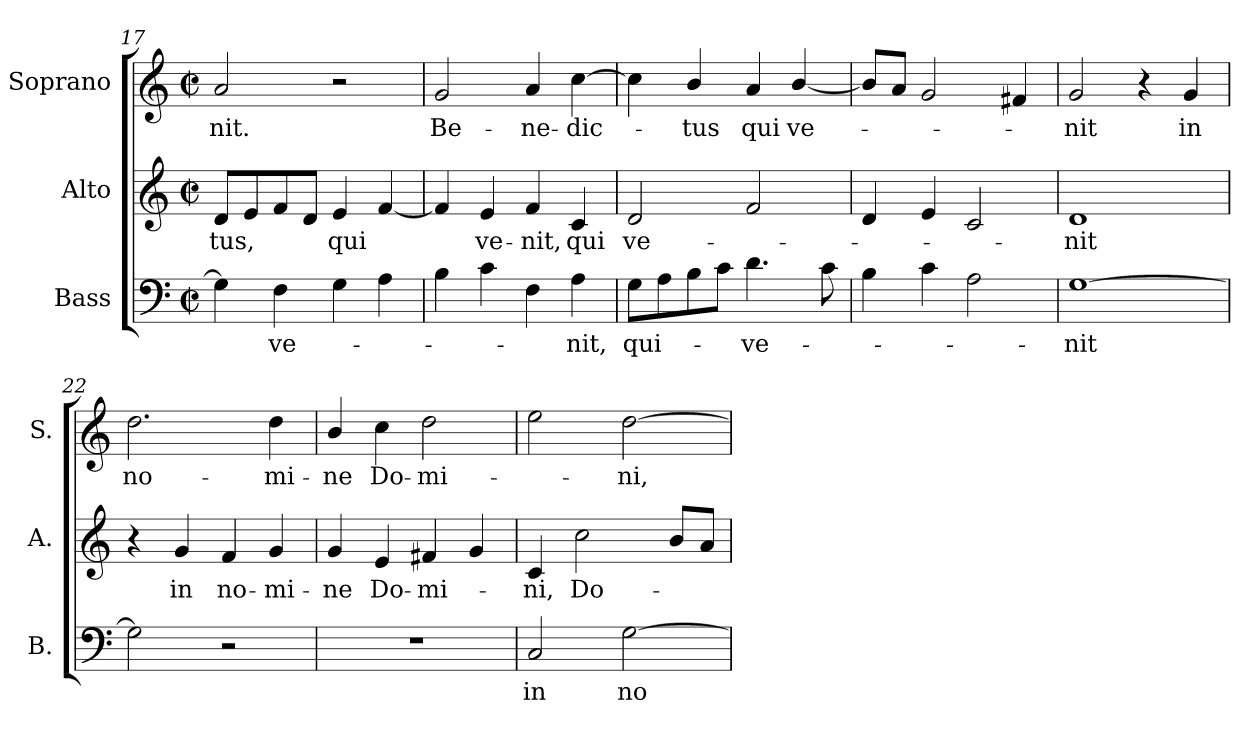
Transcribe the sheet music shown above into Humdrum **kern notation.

**kern	**text	**kern	**text	**kern	**text
*part3	*part3	*part2	*part2	*part1	*part1
*staff3	*staff3	*staff2	*staff2	*staff1	*staff1
*I"Bass	*	*I"Alto	*	*I"Soprano	*
*I'B.	*	*I'A.	*	*I'S.	*
*clefF4	*	*clefG2	*	*clefG2	*
*k[]	*	*k[]	*	*k[]	*
*C:	*	*C:	*	*C:	*
*M2/2	*	*M2/2	*	*M2/2	*
*met(c|)	*	*met(c|)	*	*met(c|)	*
=17	=17	=17	=17	=17	=17
!	!	!	!LO:LY:b:color=#000000	!	!
!	!	!	!	!	!LO:LY:b:color=#000000
4Gi\]	.	8di/L	-tus,	2ai/	-nit.
.	.	8ei/	.	.	.
!	!LO:LY:b:color=#000000	!	!	!	!
4Fi\	ve-	8fi/	.	.	.
.	.	8di/J	.	.	.
!	!	!	!LO:LY:b:color=#000000	!	!
4Gi\	.	4ei/	qui	2r	.
4Ai\	.	[4fi/	.	.	.
=18	=18	=18	=18	=18	=18
!	!	!	!	!	!LO:LY:b:color=#000000
4Bi\	.	4fi/]	.	2gi/	Be-
!	!	!	!LO:LY:b:color=#000000	!	!
4ci\	.	4ei/	ve-	.	.
!	!	!	!LO:LY:b:color=#000000	!	!
!	!	!	!	!	!LO:LY:b:color=#000000
4Fi\	.	4fi/	-nit,	4ai/	-ne-
!	!LO:LY:b:color=#000000	!	!	!	!
!	!	!	!LO:LY:b:color=#000000	!	!
!	!	!	!	!	!LO:LY:b:color=#000000
4Ai\	-nit,	4ci/	qui	[4cci\	-dic-
!!LO:LB:g=z
=19	=19	=19	=19	=19	=19
!	!LO:LY:b:color=#000000	!	!	!	!
!	!	!	!LO:LY:b:color=#000000	!	!
8Gi\L	qui-	2di/	ve-	4cci\]	.
8Ai\	.	.	.	.	.
!	!	!	!	!	!LO:LY:b:color=#000000
8Bi\	.	.	.	4bi/	-tus
8ci\J	.	.	.	.	.
!	!LO:LY:b:color=#000000	!	!	!	!
!	!	!	!	!	!LO:LY:b:color=#000000
4.di\	-ve-	2fi/	.	4ai/	qui
!	!	!	!	!	!LO:LY:b:color=#000000
.	.	.	.	[4bi/	ve-
8ci\	.	.	.	.	.
=20	=20	=20	=20	=20	=20
4Bi\	.	4di/	.	8bi/L]	.
.	.	.	.	8ai/J	.
4ci\	.	4ei/	.	2gi/	.
2Ai\	.	2ci/	.	.	.
.	.	.	.	4f#Xi/	.
=21	=21	=21	=21	=21	=21
!	!LO:LY:b:color=#000000	!	!	!	!
!	!	!	!LO:LY:b:color=#000000	!	!
!	!	!	!	!	!LO:LY:b:color=#000000
[1Gi	-nit	1di	-nit	2gi/	-nit
.	.	.	.	4r	.
!	!	!	!	!	!LO:LY:b:color=#000000
.	.	.	.	4gi/	in
=22	=22	=22	=22	=22	=22
!	!	!	!	!	!LO:LY:b:color=#000000
2Gi\]	.	4r	.	2.ddi\	no-
!	!	!	!LO:LY:b:color=#000000	!	!
.	.	4gi/	in	.	.
!	!	!	!LO:LY:b:color=#000000	!	!
2r	.	4fi/	no-	.	.
!	!	!	!LO:LY:b:color=#000000	!	!
!	!	!	!	!	!LO:LY:b:color=#000000
.	.	4gi/	-mi-	4ddi\	-mi-
=23	=23	=23	=23	=23	=23
!	!	!	!LO:LY:b:color=#000000	!	!
!	!	!	!	!	!LO:LY:b:color=#000000
1r	.	4gi/	-ne	4bi/	-ne
!	!	!	!LO:LY:b:color=#000000	!	!
!	!	!	!	!	!LO:LY:b:color=#000000
.	.	4ei/	Do-	4cci\	Do-
!	!	!	!LO:LY:b:color=#000000	!	!
!	!	!	!	!	!LO:LY:b:color=#000000
.	.	4f#Xi/	-mi-	2ddi\	-mi-
.	.	4gi/	.	.	.
=24	=24	=24	=24	=24	=24
!	!LO:LY:b:color=#000000	!	!	!	!
!	!	!	!LO:LY:b:color=#000000	!	!
2Ci/	in	4ci/	-ni,	2eei\	.
!	!	!	!LO:LY:b:color=#000000	!	!
.	.	2cci\	Do-	.	.
!	!LO:LY:b:color=#000000	!	!	!	!
!	!	!	!	!	!LO:LY:b:color=#000000
[2Gi\	no-	.	.	[2ddi\	-ni,
.	.	8bi/L	.	.	.
.	.	8ai/J	.	.	.
=	=	=	=	=	=
*-	*-	*-	*-	*-	*-
